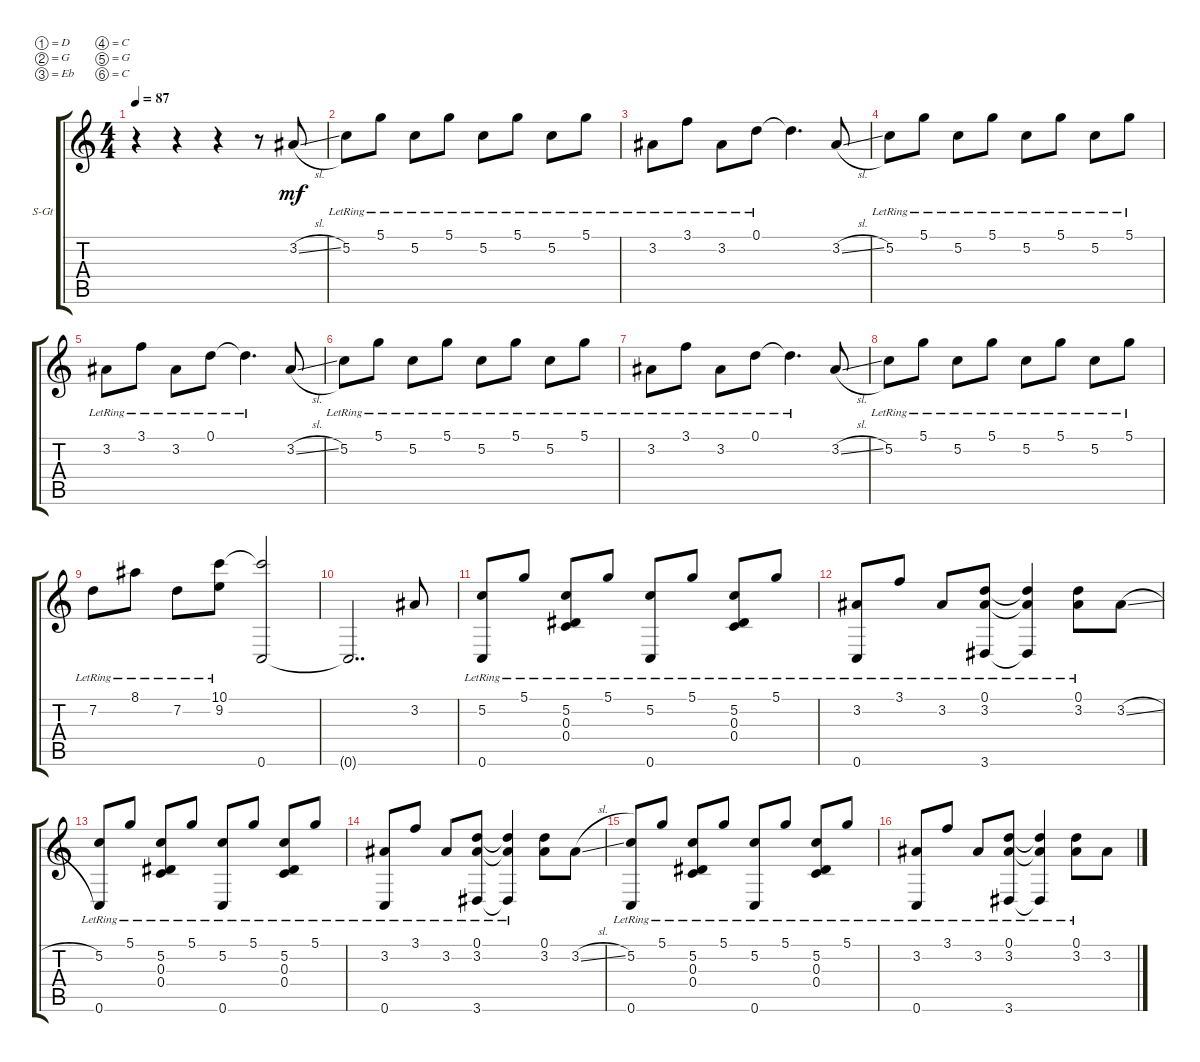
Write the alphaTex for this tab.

\defaultSystemsLayout 4
\bracketExtendMode groupsimilarinstruments
\firstSystemTrackNameOrientation horizontal
\otherSystemsTrackNameOrientation horizontal
\track ("Steel Guitar" "S-Gt") {instrument acousticguitarsteel}
\staff {score tabs}
\tuning (D4 G3 Eb3 C3 G2 C2)
\ts (4 4)
\tempo 87
\clef g2
\ks c
r.4{dy mf instrument acousticguitarsteel} r.4 r.4 r.8 3.2{sl}.8 |
5.2{lr}.8 5.1{lr}.8 5.2{lr}.8 5.1{lr}.8 5.2{lr}.8 5.1{lr}.8 5.2{lr}.8 5.1{lr}.8 |
3.2{lr}.8 3.1{lr}.8 3.2{lr}.8 0.1{lr}.8 0.1{t}.4{d} 3.2{sl}.8 |
5.2{lr}.8 5.1{lr}.8 5.2{lr}.8 5.1{lr}.8 5.2{lr}.8 5.1{lr}.8 5.2{lr}.8 5.1{lr}.8 |
3.2{lr}.8 3.1{lr}.8 3.2{lr}.8 0.1{lr}.8 0.1{lr t}.4{d} 3.2{sl}.8 |
5.2{lr}.8 5.1{lr}.8 5.2{lr}.8 5.1{lr}.8 5.2{lr}.8 5.1{lr}.8 5.2{lr}.8 5.1{lr}.8 |
3.2{lr}.8 3.1{lr}.8 3.2{lr}.8 0.1{lr}.8 0.1{lr t}.4{d} 3.2{sl}.8 |
5.2{lr}.8 5.1{lr}.8 5.2{lr}.8 5.1{lr}.8 5.2{lr}.8 5.1{lr}.8 5.2{lr}.8 5.1{lr}.8 |
7.2{lr}.8 8.1{lr}.8 7.2{lr}.8 (10.1{lr} 9.2).8 (10.1{t} 0.6).2 |
0.6{t}.2{dd} 3.2.8 |
(5.2{lr} 0.6{lr}).8 5.1{lr}.8 (5.2{lr} 0.4{lr} 0.3{lr}).8 5.1{lr}.8 (5.2{lr} 0.6{lr}).8 5.1{lr}.8 (5.2{lr} 0.4{lr} 0.3{lr}).8 5.1{lr}.8 |
(3.2{lr} 0.6{lr}).8 3.1{lr}.8 3.2{lr}.8 (0.1{lr} 3.6 3.2).8 (3.2{lr t} 3.6{lr t} 0.1{lr t}).4 (0.1{lr} 3.2).8 3.2{sl}.8 |
(5.2{lr} 0.6{lr}).8 5.1{lr}.8 (5.2{lr} 0.4{lr} 0.3{lr}).8 5.1{lr}.8 (5.2{lr} 0.6{lr}).8 5.1{lr}.8 (5.2{lr} 0.4{lr} 0.3{lr}).8 5.1{lr}.8 |
(3.2{lr} 0.6{lr}).8 3.1{lr}.8 3.2{lr}.8 (0.1{lr} 3.6 3.2).8 (3.2{lr t} 3.6{lr t} 0.1{lr t}).4 (0.1 3.2).8 3.2{sl}.8 |
(5.2{lr} 0.6{lr}).8 5.1{lr}.8 (5.2{lr} 0.4{lr} 0.3{lr}).8 5.1{lr}.8 (5.2{lr} 0.6{lr}).8 5.1{lr}.8 (5.2{lr} 0.4{lr} 0.3{lr}).8 5.1{lr}.8 |
(3.2{lr} 0.6{lr}).8 3.1{lr}.8 3.2{lr}.8 (0.1{lr} 3.6 3.2).8 (3.2{lr t} 3.6{lr t} 0.1{lr t}).4 (0.1{lr} 3.2).8 3.2{sl}.8
